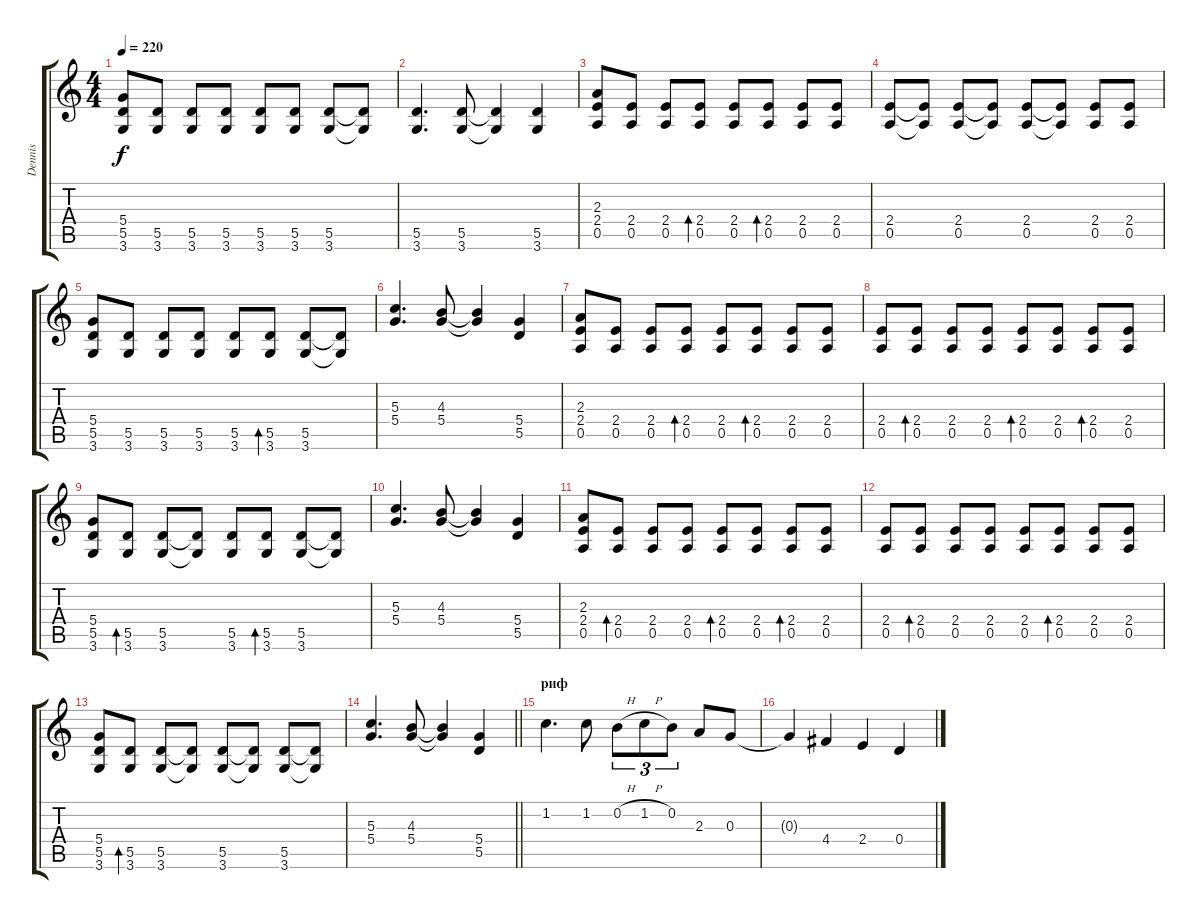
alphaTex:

\track ("Dennis" "Dennis") {instrument distortionguitar}
\staff {score tabs}
\tuning (E4 B3 G3 D3 A2 E2) {hide}
\ts (4 4)
\tempo 220
\clef g2
\ks c
(5.4 5.5 3.6).8{dy f} (5.5 3.6).8 (5.5 3.6).8 (5.5 3.6).8 (5.5 3.6).8 (5.5 3.6).8 (5.5 3.6).8 (5.5{t} 3.6{t}).8 |
(5.5 3.6).4{d} (5.5 3.6).8 (5.5{t} 3.6{t}).4 (5.5 3.6).4 |
(2.3 2.4 0.5).8 (2.4 0.5).8 (2.4 0.5).8 (2.4 0.5).8{bd 240} (2.4 0.5).8 (2.4 0.5).8{bd 240} (2.4 0.5).8 (2.4 0.5).8 |
(2.4 0.5).8 (2.4{t} 0.5{t}).8 (2.4 0.5).8 (2.4{t} 0.5{t}).8 (2.4 0.5).8 (2.4{t} 0.5{t}).8 (2.4 0.5).8 (2.4 0.5).8 |
(5.4 5.5 3.6).8 (5.5 3.6).8 (5.5 3.6).8 (5.5 3.6).8 (5.5 3.6).8 (5.5 3.6).8{bd 240} (5.5 3.6).8 (5.5{t} 3.6{t}).8 |
(5.3 5.4).4{d} (4.3 5.4).8 (4.3{t} 5.4{t}).4 (5.4 5.5).4 |
(2.3 2.4 0.5).8 (2.4 0.5).8 (2.4 0.5).8 (2.4 0.5).8{bd 240} (2.4 0.5).8 (2.4 0.5).8{bd 240} (2.4 0.5).8 (2.4 0.5).8 |
(2.4 0.5).8 (2.4 0.5).8{bd 240} (2.4 0.5).8 (2.4 0.5).8 (2.4 0.5).8{bd 240} (2.4 0.5).8 (2.4 0.5).8{bd 240} (2.4 0.5).8 |
(5.4 5.5 3.6).8 (5.5 3.6).8{bd 240} (5.5 3.6).8 (5.5{t} 3.6{t}).8 (5.5 3.6).8 (5.5 3.6).8{bd 240} (5.5 3.6).8 (5.5{t} 3.6{t}).8 |
(5.3 5.4).4{d} (4.3 5.4).8 (4.3{t} 5.4{t}).4 (5.4 5.5).4 |
(2.3 2.4 0.5).8 (2.4 0.5).8{bd 240} (2.4 0.5).8 (2.4 0.5).8 (2.4 0.5).8{bd 240} (2.4 0.5).8 (2.4 0.5).8{bd 240} (2.4 0.5).8 |
(2.4 0.5).8 (2.4 0.5).8{bd 240} (2.4 0.5).8 (2.4 0.5).8 (2.4 0.5).8 (2.4 0.5).8{bd 240} (2.4 0.5).8 (2.4 0.5).8 |
(5.4 5.5 3.6).8 (5.5 3.6).8{bd 240} (5.5 3.6).8 (5.5{t} 3.6{t}).8 (5.5 3.6).8 (5.5{t} 3.6{t}).8 (5.5 3.6).8 (5.5{t} 3.6{t}).8 |
\barLineRight lightlight
(5.3 5.4).4{d} (4.3 5.4).8 (4.3{t} 5.4{t}).4 (5.4 5.5).4 |
\section ("" "риф")
1.2.4{d} 1.2.8 0.2{h}.8{tu (3 2)} 1.2{h}.8{tu (3 2)} 0.2.8{tu (3 2)} 2.3.8 0.3.8 |
0.3{t}.4 4.4.4 2.4.4 0.4.4
